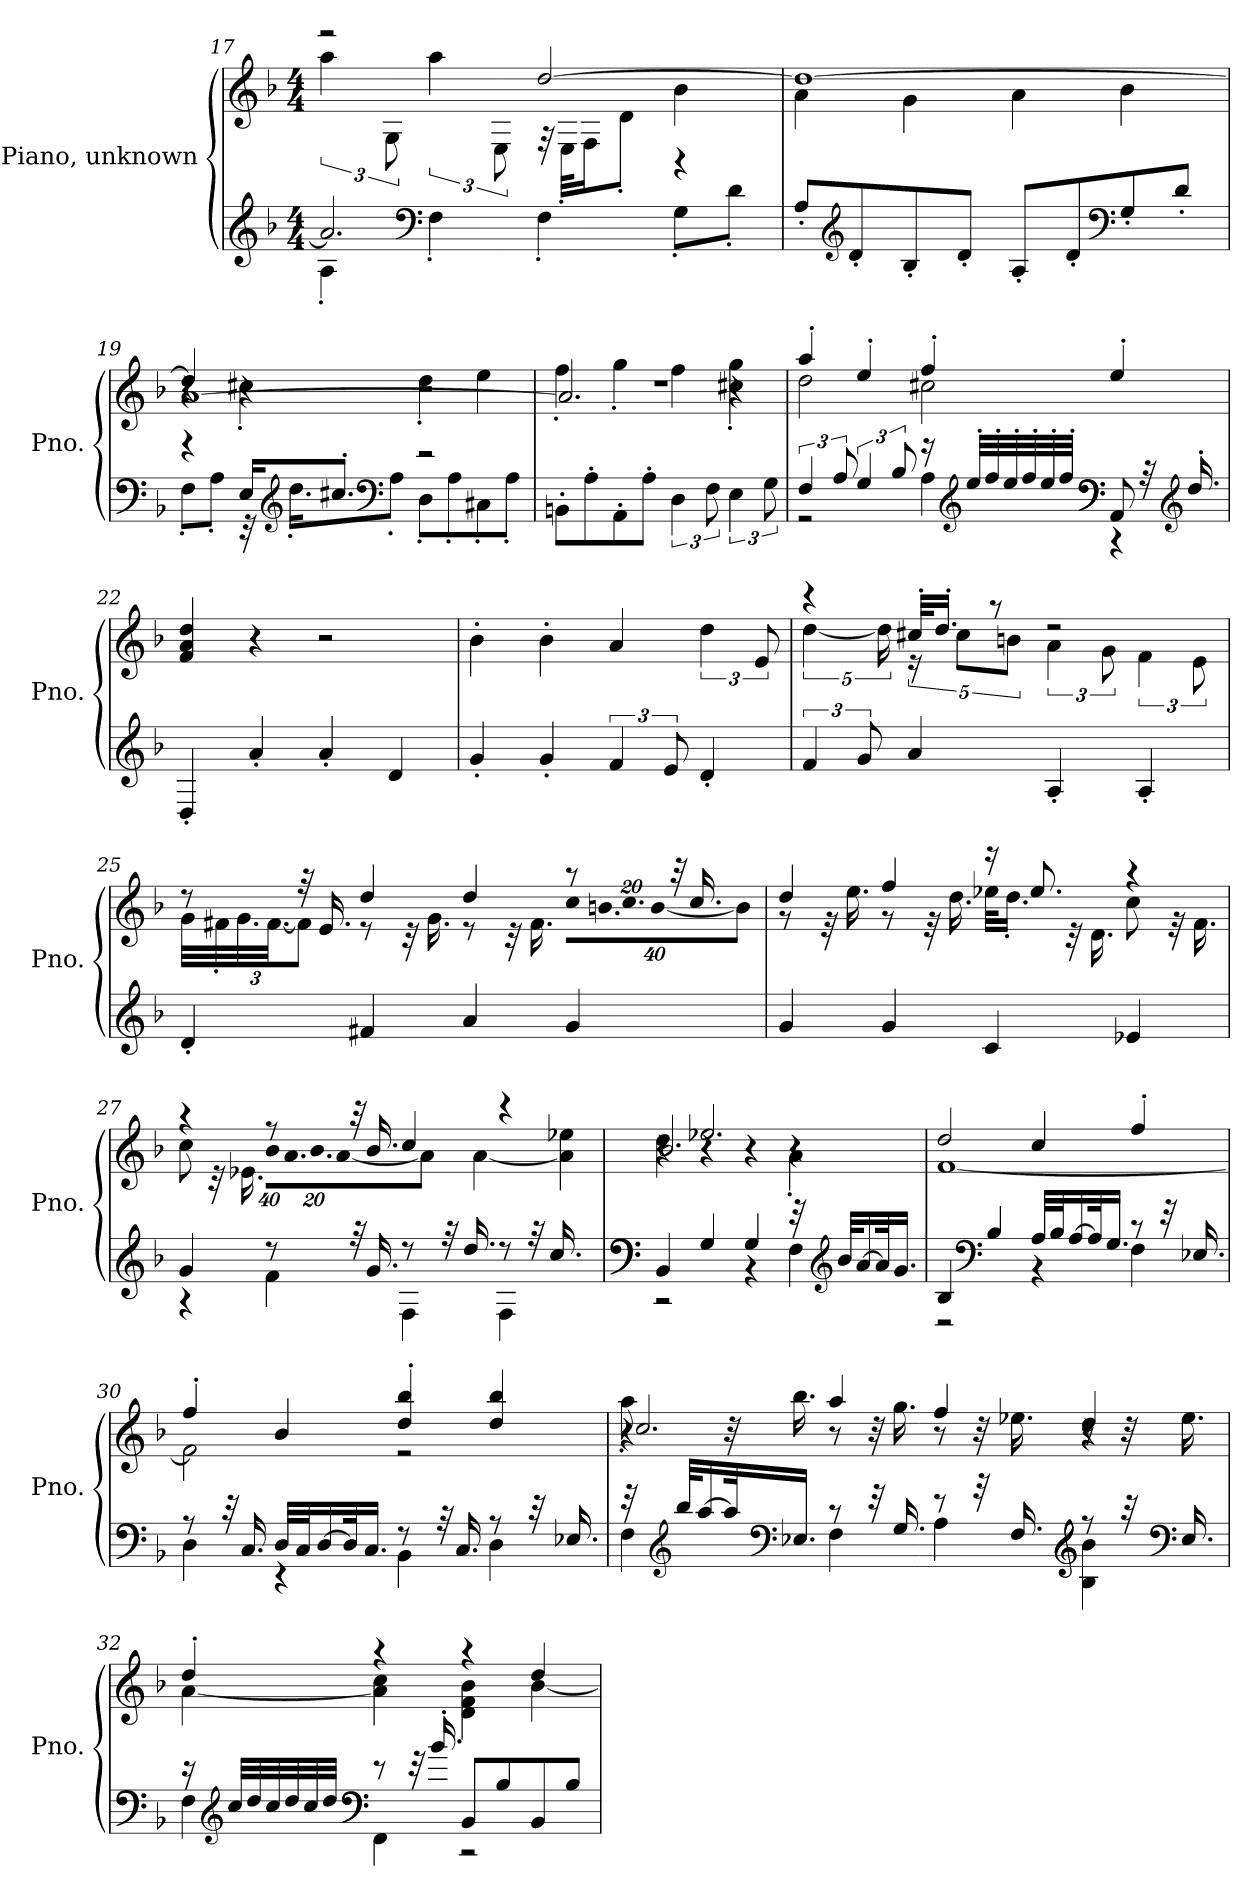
**kern	**kern
*part1	*part1
*staff2	*staff1
*I"Piano, unknown	*
*I'Pno.	*
*clefG2	*clefG2
*k[b-]	*k[b-]
*M4/4	*M4/4
=17	=17
*^	*^
2.a/]	4A'\	2r	6aa\
.	.	.	12G\
*clefF4	*	*	*
.	4F'\	.	6aa\
.	.	.	12E\
.	4F'\	[2dd/	32r
.	.	.	32E'\KLL
.	.	.	16F\J
.	.	.	8d'\J
4r	8G'\L	.	4b-\
.	8d'\J	.	.
*v	*v	*	*
=18	=18	=18
8A'/L	1dd_	4a\
*clefG2	*	*
8d'/	.	.
8B-'/	.	4g\
8d'/J	.	.
8A'/L	.	4a\
8d'/	.	.
*clefF4	*	*
8G'/	.	4b-\
8d'/J	.	.
!!LO:LB:g=z
=19	=19	=19
*^	*	*^
4r	8F'\L	4dd/]	4r	[1a
.	8A'\J	.	.	.
16E/KL	32r	4r	4cc#X'\	.
*clefG2	*	*	*	*
.	16.dd'\KL	.	.	.
8.cc#X'/J	.	.	.	.
*clefF4	*	*	*	*
.	8A'\J	.	.	.
2r	8D'\L	2r	4dd'\	.
.	8A'\	.	.	.
.	8C#X'\	.	4ee\	.
.	8A'\J	.	.	.
*v	*v	*	*	*
=20	=20	=20	=20
8BBn'\L	1r	4ff'\	2.a/]
8A'\	.	.	.
8AA'\	.	4gg'\	.
8A'\J	.	.	.
6D\	.	4ff\	.
12F\	.	.	.
6E\	.	4cc#X\' 4gg\'	4r
12G\	.	.	.
*	*	*v	*v
!!LO:PB:g=z
=21	=21	=21
*^	*	*
6F/	2r	4aa'/	2dd\
12A/	.	.	.
6G/	.	4ee'/	.
12B-/	.	.	.
16r	4A\	4ff'/	2cc#X\
*clefG2	*	*	*
32ee'/LLL	.	.	.
32ff'/	.	.	.
32ee'/	.	.	.
32ff'/	.	.	.
32ee'/	.	.	.
32ff'/JJJ	.	.	.
*clefF4	*	*	*
8AA/	4r	4ee'/	.
32r	.	.	.
*clefG2	*	*	*
16.dd'/	.	.	.
*v	*v	*	*
*	*v	*v
=22	=22
4D'/	4f/ 4a/ 4dd/
4a'/	4r
4a'/	2r
4d/	.
=23	=23
4g'/	4b-'\
4g'/	4b-'\
6f/	4a/
12e/	.
4d'/	6dd\
.	12e/
!!LO:LB:g=z
=24	=24
*	*^
6f/	4r	[5dd\
12g/	.	.
.	.	20dd\]
4a/	32cc#X'/KLL	20r
.	16.dd'/JJ	.
.	.	10cc#\L
.	8r	.
.	.	10bn\J
4A'/	2r	6a\
.	.	12g\
4A'/	.	6f\
.	.	12e\
=25	=25	=25
4d'/	8r	32g\LLL
.	.	32f#X'\
*	*	*Xbrackettup
.	.	48.g\
.	.	[48.f#\JJ
.	32r	8f#\J]
.	16.e/	.
4f#X/	4dd/	8r
.	.	32r
.	.	16.g\
4a/	4dd/	8r
.	.	32r
.	.	16.f#\
!	!	!LO:N:vis=32
4g/	8r	640%23cc\LLL
!	!	!LO:N:vis=64.
.	.	640%17bn\L
!	!	!LO:N:vis=64.
.	.	640%17cc\J
!	!	!LO:N:vis=32
.	.	[640%23b\JJ
.	32r	8b\J]
.	16.cc/	.
!!LO:LB:g=z	!!
=26	=26	=26
4g/	4dd/	8r
.	.	32r
.	.	16.ee\
4g/	4ff/	8r
.	.	32r
.	.	16.dd\
4c/	16r	32ee-X\KLL
.	.	16.dd'\JJ
.	8.ee-/	.
.	.	32r
.	.	16.d\
4e-X/	4r	8cc\
.	.	32r
.	.	16.f\
=27	=27	=27
*^	*	*
4g/	4r	4r	8cc\
.	.	.	32r
.	.	.	16.e-X\
!	!	!	!LO:N:vis=32
8r	4f\	8r	640%23b-\LLL
!	!	!	!LO:N:vis=64.
.	.	.	640%17a\L
!	!	!	!LO:N:vis=64.
.	.	.	640%17b-\J
!	!	!	!LO:N:vis=32
.	.	.	[640%23a\JJ
32r	.	32r	8a\J]
16.g/	.	16.b-/	.
8r	4F\	4cc/	[4a\
32r	.	.	.
16.dd/	.	.	.
8r	4F\	4r	4a\] 4ee-X\
32r	.	.	.
16.cc/	.	.	.
*	*	*v	*v
!!LO:LB:g=z
=28	=28	=28
*clefF4	*	*
*	*	*^
*	*	*	*^
4BB-/	2r	4r	4dd\	2.b-/
4G/	.	2.ee-X/	4r	.
4G/	4r	.	4r	.
32r	4F\	.	4a'\	4r
*clefG2	*	*	*	*
32b-/KLL	.	.	.	.
[16a/	.	.	.	.
32a/K]	.	.	.	.
16.g/JJ	.	.	.	.
*	*	*	*v	*v
=29	=29	=29	=29
4B-/	2r	2dd/	[1f
*clefF4	*	*	*
4B-/	.	.	.
32A/LLL	4r	4cc/	.
32B-/J	.	.	.
[16A/	.	.	.
32A/K]	.	.	.
16.G/JJ	.	.	.
8r	4F\	4ff'/	.
32r	.	.	.
16.E-X/	.	.	.
=30	=30	=30	=30
8r	4D\	4ff'/	2f\]
32r	.	.	.
16.C/	.	.	.
32D/LLL	4r	4b-/	.
32C/J	.	.	.
[16D/	.	.	.
32D/K]	.	.	.
16.C/JJ	.	.	.
8r	4BB-\	4dd/' 4bb-/'	2r
32r	.	.	.
16.C/	.	.	.
8r	4D\	4dd/ 4bb-/	.
32r	.	.	.
16.E-X/	.	.	.
!!LO:LB:g=z
=31	=31	=31	=31
*	*	*	*^
32r	4F\	4r	8aa'\	2.cc/
*clefG2	*	*	*	*
32bb-/KLL	.	.	.	.
[16aa/	.	.	.	.
32aa/K]	.	.	32r	.
*clefF4	*	*	*	*
16.E-X/JJ	.	.	16.bb-\	.
8r	4F\	4aa/	8r	.
32r	.	.	32r	.
16.G/	.	.	16.gg\	.
8r	4A\	4ff/	8r	.
32r	.	.	32r	.
16.F/	.	.	16.ee-X\	.
*clefG2	*	*	*	*
8r	4B-\ 4b-\	4r	8r	4dd/
32r	.	.	32r	.
*clefF4	*	*	*	*
16.E-/	.	.	16.ee-\	.
*	*	*	*v	*v
=32	=32	=32	=32
16r	4F\	4dd'/	[4a\
*clefG2	*	*	*
32cc/LLL	.	.	.
32dd/	.	.	.
32cc/	.	.	.
32dd/	.	.	.
32cc/	.	.	.
32dd/JJJ	.	.	.
*clefF4	*	*	*
8r	4FF\	4r	4a\] 4cc\
32r	.	.	.
16.b-'/	.	.	.
8BB-/L	2r	4r	4d\ 4f\ 4b-\
8B-/	.	.	.
8BB-/	.	4dd/	[4b-\
8B-/J	.	.	.
*v	*v	*	*
*	*v	*v
=	=
*-	*-
